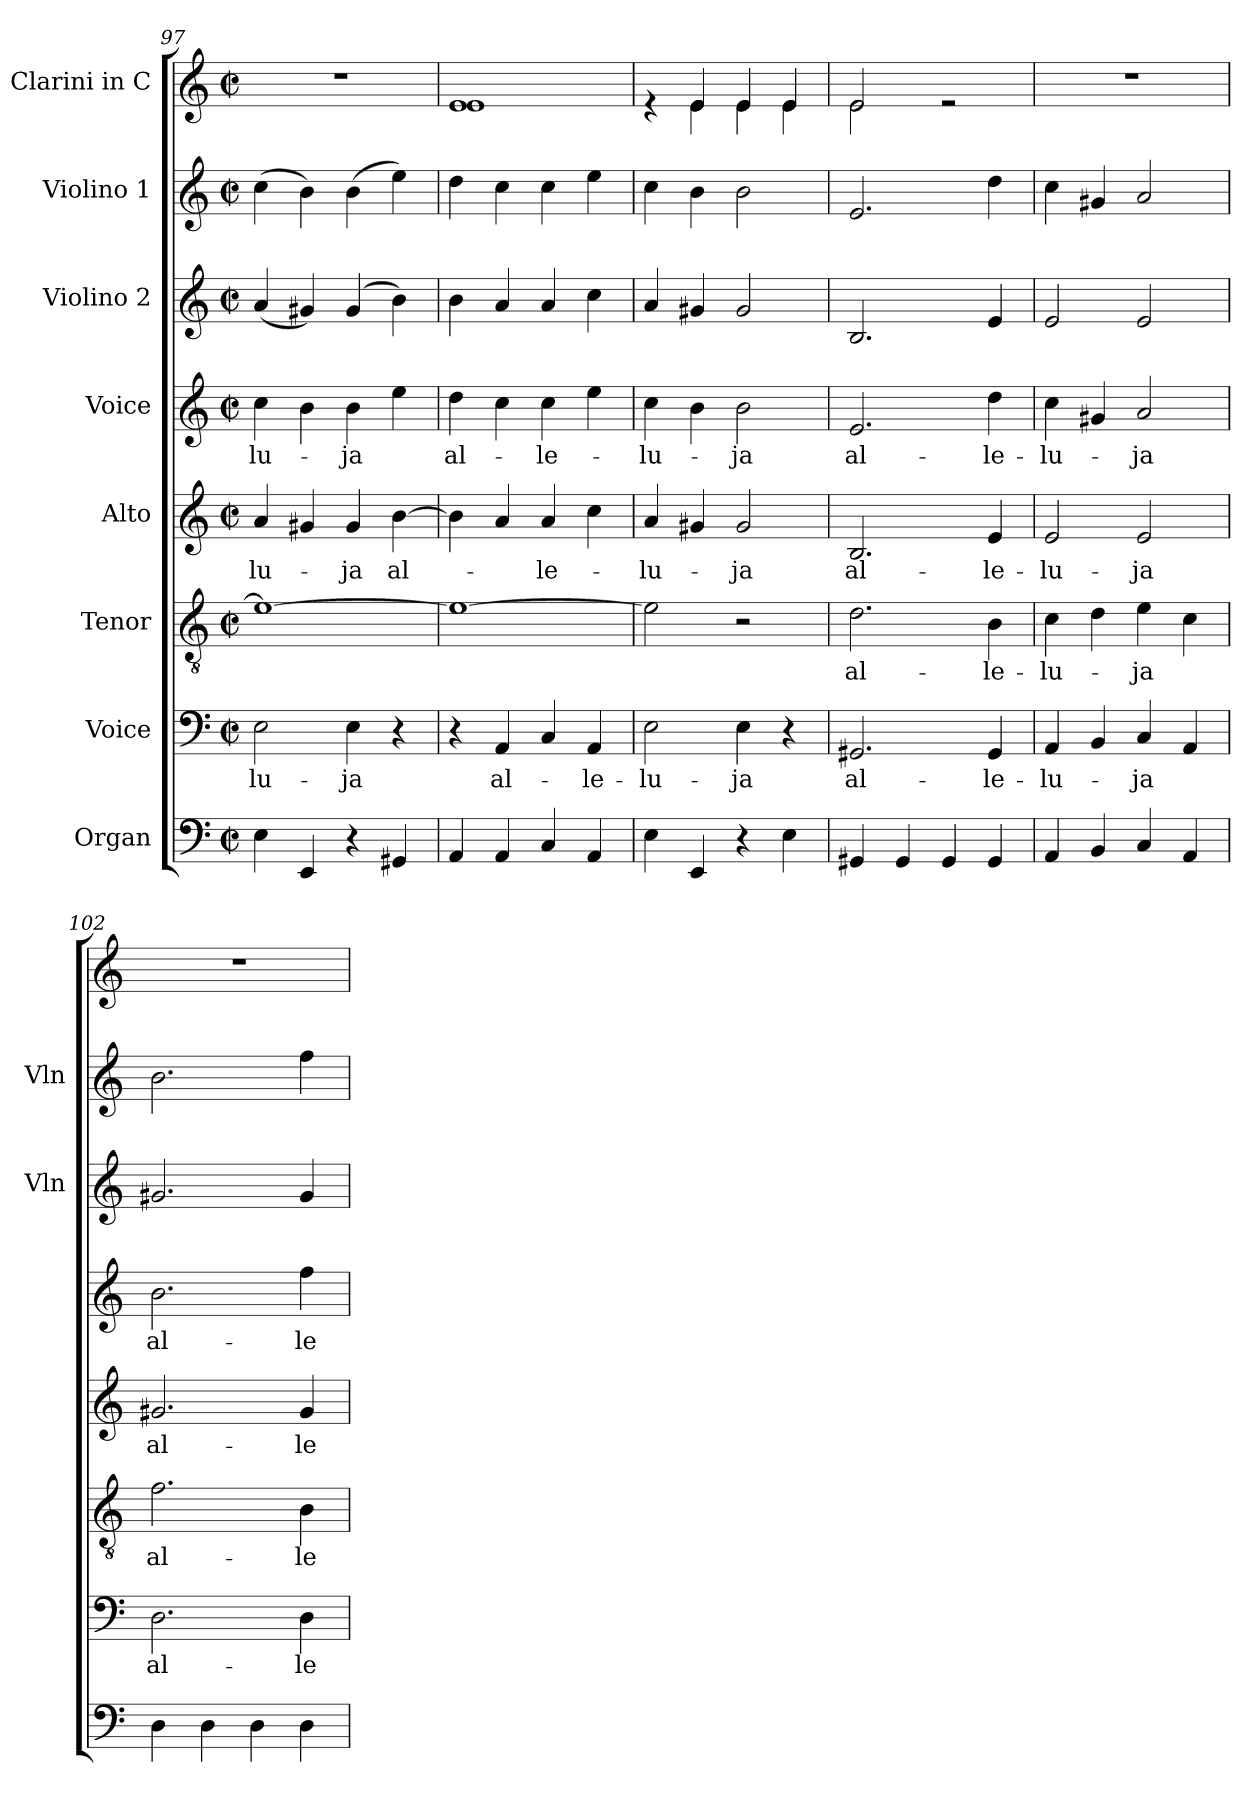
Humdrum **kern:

**kern	**kern	**text	**kern	**text	**kern	**text	**kern	**text	**kern	**kern	**kern
*part8	*part7	*part7	*part6	*part6	*part5	*part5	*part4	*part4	*part3	*part2	*part1
*staff8	*staff7	*staff7	*staff6	*staff6	*staff5	*staff5	*staff4	*staff4	*staff3	*staff2	*staff1
*I"Organ	*I"Voice	*	*I"Tenor	*	*I"Alto	*	*I"Voice	*	*I"Violino 2	*I"Violino 1	*I"Clarini  in C
*	*	*	*	*	*	*	*	*	*I'Vln	*I'Vln	*
*clefF4	*clefF4	*	*clefGv2	*	*clefG2	*	*clefG2	*	*clefG2	*clefG2	*clefG2
*k[]	*k[]	*	*k[]	*	*k[]	*	*k[]	*	*k[]	*k[]	*k[]
*M2/2	*M2/2	*	*M2/2	*	*M2/2	*	*M2/2	*	*M2/2	*M2/2	*M2/2
*met(c|)	*met(c|)	*	*met(c|)	*	*met(c|)	*	*met(c|)	*	*met(c|)	*met(c|)	*met(c|)
=97	=97	=97	=97	=97	=97	=97	=97	=97	=97	=97	=97
!	!	!LO:LY:b	!	!	!	!LO:LY:b	!	!LO:LY:b	!	!	!
4E\	2E\	-lu-	1e_	.	4a/	-lu-	4cc\	-lu-	(4a/	(4cc\	1r
4EE/	.	.	.	.	4g#X/	.	4b\	.	4g#X/)	4b\)	.
!	!	!LO:LY:b	!	!	!	!LO:LY:b	!	!LO:LY:b	!	!	!
4r	4E\	-ja	.	.	4g#/	-ja	4b\	-ja	(4g#/	(4b\	.
!	!	!	!	!	!	!LO:LY:b	!	!	!	!	!
4GG#X/	4r	.	.	.	[4b\	al-	4ee\	.	4b\)	4ee\)	.
=98	=98	=98	=98	=98	=98	=98	=98	=98	=98	=98	=98
!	!	!	!	!	!	!	!	!LO:LY:b	!	!	!
*	*	*	*	*	*	*	*	*	*	*	*^
4AA/	4r	.	1e_	.	4b\]	.	4dd\	al-	4b\	4dd\	1e	1e
!	!	!LO:LY:b	!	!	!	!	!	!	!	!	!	!
4AA/	4AA/	al-	.	.	4a/	.	4cc\	.	4a/	4cc\	.	.
!	!	!	!	!	!	!LO:LY:b	!	!LO:LY:b	!	!	!	!
4C/	4C/	.	.	.	4a/	-le-	4cc\	-le-	4a/	4cc\	.	.
!	!	!LO:LY:b	!	!	!	!	!	!	!	!	!	!
4AA/	4AA/	-le-	.	.	4cc\	.	4ee\	.	4cc\	4ee\	.	.
=99	=99	=99	=99	=99	=99	=99	=99	=99	=99	=99	=99	=99
!	!	!LO:LY:b	!	!	!	!LO:LY:b	!	!LO:LY:b	!	!	!	!
4E\	2E\	-lu-	2e\]	.	4a/	-lu-	4cc\	-lu-	4a/	4cc\	4re	4ryy
4EE/	.	.	.	.	4g#X/	.	4b\	.	4g#X/	4b\	4e/	4e\
!	!	!LO:LY:b	!	!	!	!LO:LY:b	!	!LO:LY:b	!	!	!	!
4r	4E\	ja	2r	.	2g#/	-ja	2b\	-ja	2g#/	2b\	4e/	4e\
4E\	4r	.	.	.	.	.	.	.	.	.	4e/	4e\
=100	=100	=100	=100	=100	=100	=100	=100	=100	=100	=100	=100	=100
!	!	!LO:LY:b	!	!LO:LY:b	!	!LO:LY:b	!	!LO:LY:b	!	!	!	!
4GG#X/	2.GG#X/	al-	2.d\	al-	2.B/	al-	2.e/	al-	2.B/	2.e/	2e/	2e\
4GG#/	.	.	.	.	.	.	.	.	.	.	.	.
4GG#/	.	.	.	.	.	.	.	.	.	.	2re	2ryy
!	!	!LO:LY:b	!	!LO:LY:b	!	!LO:LY:b	!	!LO:LY:b	!	!	!	!
4GG#/	4GG#/	-le-	4B\	-le-	4e/	-le-	4dd\	-le-	4e/	4dd\	.	.
*	*	*	*	*	*	*	*	*	*	*	*v	*v
=101	=101	=101	=101	=101	=101	=101	=101	=101	=101	=101	=101
!	!	!LO:LY:b	!	!LO:LY:b	!	!LO:LY:b	!	!LO:LY:b	!	!	!
4AA/	4AA/	-lu-	4c\	-lu-	2e/	-lu-	4cc\	-lu-	2e/	4cc\	1r
4BB/	4BB/	.	4d\	.	.	.	4g#X/	.	.	4g#X/	.
!	!	!LO:LY:b	!	!LO:LY:b	!	!LO:LY:b	!	!LO:LY:b	!	!	!
4C/	4C/	-ja	4e\	-ja	2e/	-ja	2a/	-ja	2e/	2a/	.
4AA/	4AA/	.	4c\	.	.	.	.	.	.	.	.
=102	=102	=102	=102	=102	=102	=102	=102	=102	=102	=102	=102
!	!	!LO:LY:b	!	!LO:LY:b	!	!LO:LY:b	!	!LO:LY:b	!	!	!
4D\	2.D\	al-	2.f\	al-	2.g#X/	al-	2.b\	al-	2.g#X/	2.b\	1r
4D\	.	.	.	.	.	.	.	.	.	.	.
4D\	.	.	.	.	.	.	.	.	.	.	.
!	!	!LO:LY:b	!	!LO:LY:b	!	!LO:LY:b	!	!LO:LY:b	!	!	!
4D\	4D\	-le-	4B\	-le-	4g#/	-le-	4ff\	-le-	4g#/	4ff\	.
=	=	=	=	=	=	=	=	=	=	=	=
*-	*-	*-	*-	*-	*-	*-	*-	*-	*-	*-	*-
